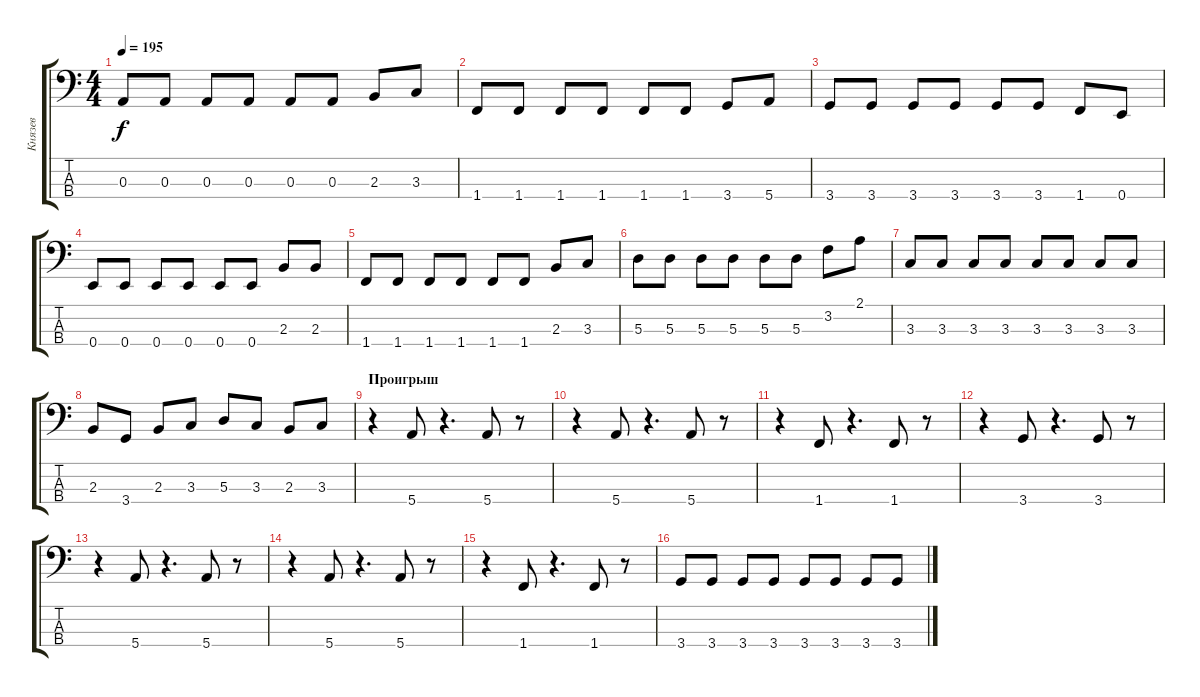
\track ("Князев" "Князев") {instrument electricbassfinger}
\staff {score tabs}
\tuning (G2 D2 A1 E1) {hide}
\ts (4 4)
\tempo 195
\clef f4
\ks c
0.3.8{dy f} 0.3.8 0.3.8 0.3.8 0.3.8 0.3.8 2.3.8 3.3.8 |
1.4.8 1.4.8 1.4.8 1.4.8 1.4.8 1.4.8 3.4.8 5.4.8 |
3.4.8 3.4.8 3.4.8 3.4.8 3.4.8 3.4.8 1.4.8 0.4.8 |
0.4.8 0.4.8 0.4.8 0.4.8 0.4.8 0.4.8 2.3.8 2.3.8 |
1.4.8 1.4.8 1.4.8 1.4.8 1.4.8 1.4.8 2.3.8 3.3.8 |
5.3.8 5.3.8 5.3.8 5.3.8 5.3.8 5.3.8 3.2.8 2.1.8 |
3.3.8 3.3.8 3.3.8 3.3.8 3.3.8 3.3.8 3.3.8 3.3.8 |
2.3.8 3.4.8 2.3.8 3.3.8 5.3.8 3.3.8 2.3.8 3.3.8 |
\section ("" "Проигрыш")
r.4 5.4.8 r.4{d} 5.4.8 r.8 |
r.4 5.4.8 r.4{d} 5.4.8 r.8 |
r.4 1.4.8 r.4{d} 1.4.8 r.8 |
r.4 3.4.8 r.4{d} 3.4.8 r.8 |
r.4 5.4.8 r.4{d} 5.4.8 r.8 |
r.4 5.4.8 r.4{d} 5.4.8 r.8 |
r.4 1.4.8 r.4{d} 1.4.8 r.8 |
3.4.8 3.4.8 3.4.8 3.4.8 3.4.8 3.4.8 3.4.8 3.4.8
